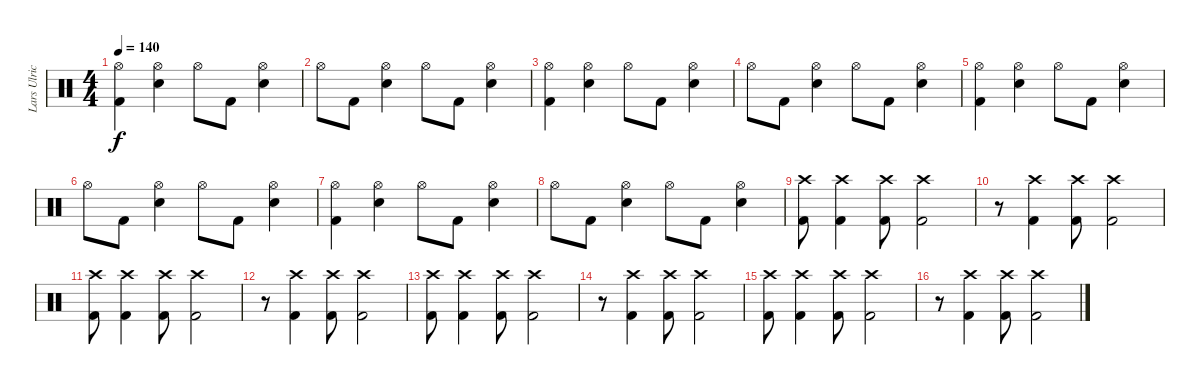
\track ("Lars Ulrich" "Lars Ulric") {instrument percussion}
\staff {score}
\articulation defaults
\ts (4 4)
\tempo 140
\clef neutral
\ks c
("Hi-Hat (open)" "Kick (hit) 2").4{dy f} ("Hi-Hat (open)" "Electric Snare (hit)").4 "Hi-Hat (open)".8 "Kick (hit) 2".8 ("Hi-Hat (open)" "Electric Snare (hit)").4 |
"Hi-Hat (open)".8 "Kick (hit) 2".8 ("Hi-Hat (open)" "Electric Snare (hit)").4 "Hi-Hat (open)".8 "Kick (hit) 2".8 ("Hi-Hat (open)" "Electric Snare (hit)").4 |
("Hi-Hat (open)" "Kick (hit) 2").4 ("Hi-Hat (open)" "Electric Snare (hit)").4 "Hi-Hat (open)".8 "Kick (hit) 2".8 ("Hi-Hat (open)" "Electric Snare (hit)").4 |
"Hi-Hat (open)".8 "Kick (hit) 2".8 ("Hi-Hat (open)" "Electric Snare (hit)").4 "Hi-Hat (open)".8 "Kick (hit) 2".8 ("Hi-Hat (open)" "Electric Snare (hit)").4 |
("Hi-Hat (open)" "Kick (hit) 2").4 ("Hi-Hat (open)" "Electric Snare (hit)").4 "Hi-Hat (open)".8 "Kick (hit) 2".8 ("Hi-Hat (open)" "Electric Snare (hit)").4 |
"Hi-Hat (open)".8 "Kick (hit) 2".8 ("Hi-Hat (open)" "Electric Snare (hit)").4 "Hi-Hat (open)".8 "Kick (hit) 2".8 ("Hi-Hat (open)" "Electric Snare (hit)").4 |
("Hi-Hat (open)" "Kick (hit) 2").4 ("Hi-Hat (open)" "Electric Snare (hit)").4 "Hi-Hat (open)".8 "Kick (hit) 2".8 ("Hi-Hat (open)" "Electric Snare (hit)").4 |
"Hi-Hat (open)".8 "Kick (hit) 2".8 ("Hi-Hat (open)" "Electric Snare (hit)").4 "Hi-Hat (open)".8 "Kick (hit) 2".8 ("Hi-Hat (open)" "Electric Snare (hit)").4 |
("Crash high (hit)" "Kick (hit) 2").8 ("Crash high (hit)" "Kick (hit) 2").4 ("Crash high (hit)" "Kick (hit) 2").8 ("Crash high (hit)" "Kick (hit) 2").2 |
r.8 ("Crash high (hit)" "Kick (hit) 2").4 ("Crash high (hit)" "Kick (hit) 2").8 ("Crash high (hit)" "Kick (hit) 2").2 |
("Crash high (hit)" "Kick (hit) 2").8 ("Crash high (hit)" "Kick (hit) 2").4 ("Crash high (hit)" "Kick (hit) 2").8 ("Crash high (hit)" "Kick (hit) 2").2 |
r.8 ("Crash high (hit)" "Kick (hit) 2").4 ("Crash high (hit)" "Kick (hit) 2").8 ("Crash high (hit)" "Kick (hit) 2").2 |
("Crash high (hit)" "Kick (hit) 2").8 ("Crash high (hit)" "Kick (hit) 2").4 ("Crash high (hit)" "Kick (hit) 2").8 ("Crash high (hit)" "Kick (hit) 2").2 |
r.8 ("Crash high (hit)" "Kick (hit) 2").4 ("Crash high (hit)" "Kick (hit) 2").8 ("Crash high (hit)" "Kick (hit) 2").2 |
("Crash high (hit)" "Kick (hit) 2").8 ("Crash high (hit)" "Kick (hit) 2").4 ("Crash high (hit)" "Kick (hit) 2").8 ("Crash high (hit)" "Kick (hit) 2").2 |
r.8 ("Crash high (hit)" "Kick (hit) 2").4 ("Crash high (hit)" "Kick (hit) 2").8 ("Crash high (hit)" "Kick (hit) 2").2
